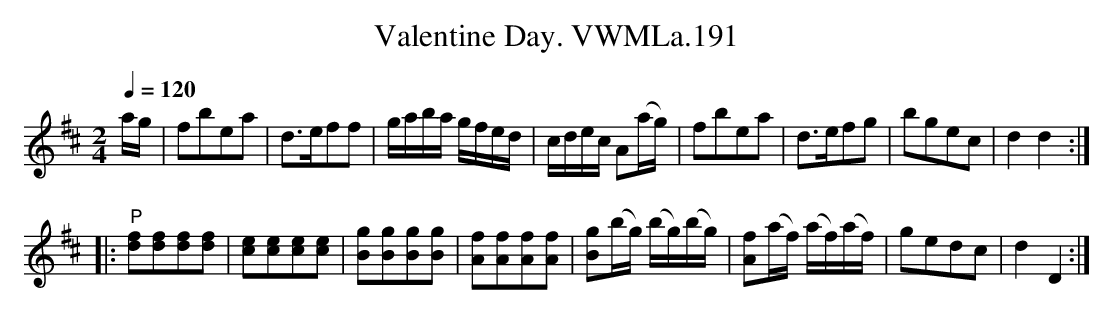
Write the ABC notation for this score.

X:1
T:Valentine Day. VWMLa.191
M:2/4
L:1/8
Q:1/4=120
K:D
a/g/|fbea|d>eff|g/a/b/a/ g/f/e/d/|c/d/e/c/ A(a/g/)|\
fbea|d>efg|bgec|d2d2:|
|:"P"[df][df][df][df]|[ce][ce][ce][ce]|\
[Bg][Bg][Bg][Bg]|[Af][Af][Af][Af]|\
[.B.g](b/g/) (b/g/)(b/g/)|[.A.f](a/f/) (a/f/)(a/f/)|\
gedc|d2D2:|
